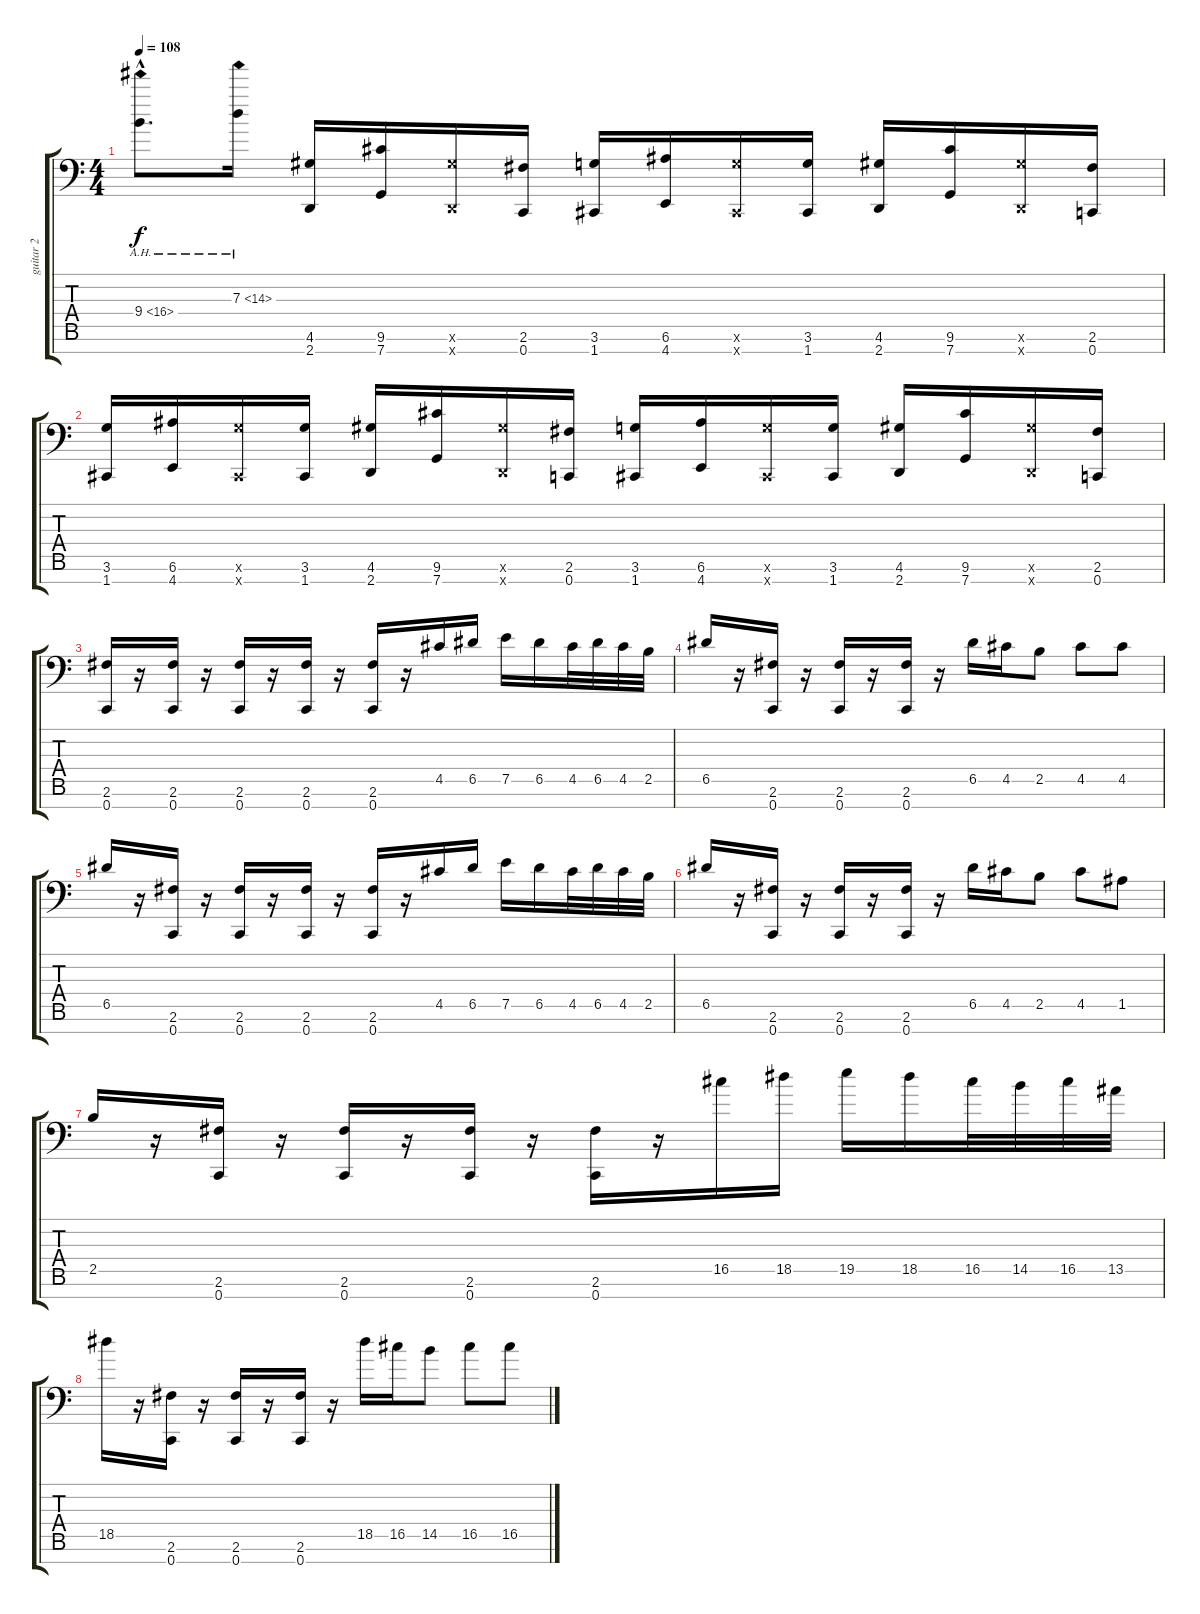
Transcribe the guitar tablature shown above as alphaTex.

\track ("guitar 2" "guitar 2") {instrument distortionguitar}
\staff {score tabs}
\tuning (E4 B3 G3 D3 A2 E2 C-1) {hide}
\ts (4 4)
\tempo 108
\clef f4
\ks c
9.4{ah 7 hac}.8{d dy f} 7.3{ah 7}.16 (4.6 2.7).16 (9.6 7.7).16 (4.6{x} 2.7{x}).16 (2.6 0.7).16 (3.6 1.7).16 (6.6 4.7).16 (3.6{x} 1.7{x}).16 (3.6 1.7).16 (4.6 2.7).16 (9.6 7.7).16 (4.6{x} 2.7{x}).16 (2.6 0.7).16 |
(3.6 1.7).16 (6.6 4.7).16 (3.6{x} 1.7{x}).16 (3.6 1.7).16 (4.6 2.7).16 (9.6 7.7).16 (4.6{x} 2.7{x}).16 (2.6 0.7).16 (3.6 1.7).16 (6.6 4.7).16 (3.6{x} 1.7{x}).16 (3.6 1.7).16 (4.6 2.7).16 (9.6 7.7).16 (4.6{x} 2.7{x}).16 (2.6 0.7).16 |
(2.6 0.7).16 r.16 (2.6 0.7).16 r.16 (2.6 0.7).16 r.16 (2.6 0.7).16 r.16 (2.6 0.7).16 r.16 4.5.16 6.5.16 7.5.16 6.5.16 4.5.32 6.5.32 4.5.32 2.5.32 |
6.5.16 r.16 (2.6 0.7).16 r.16 (2.6 0.7).16 r.16 (2.6 0.7).16 r.16 6.5.16 4.5.16 2.5.8 4.5.8 4.5.8 |
6.5.16 r.16 (2.6 0.7).16 r.16 (2.6 0.7).16 r.16 (2.6 0.7).16 r.16 (2.6 0.7).16 r.16 4.5.16 6.5.16 7.5.16 6.5.16 4.5.32 6.5.32 4.5.32 2.5.32 |
6.5.16 r.16 (2.6 0.7).16 r.16 (2.6 0.7).16 r.16 (2.6 0.7).16 r.16 6.5.16 4.5.16 2.5.8 4.5.8 1.5.8 |
2.5.16 r.16 (2.6 0.7).16 r.16 (2.6 0.7).16 r.16 (2.6 0.7).16 r.16 (2.6 0.7).16 r.16 16.5.16 18.5.16 19.5.16 18.5.16 16.5.32 14.5.32 16.5.32 13.5.32 |
18.5.16 r.16 (2.6 0.7).16 r.16 (2.6 0.7).16 r.16 (2.6 0.7).16 r.16 18.5.16 16.5.16 14.5.8 16.5.8 16.5.8
